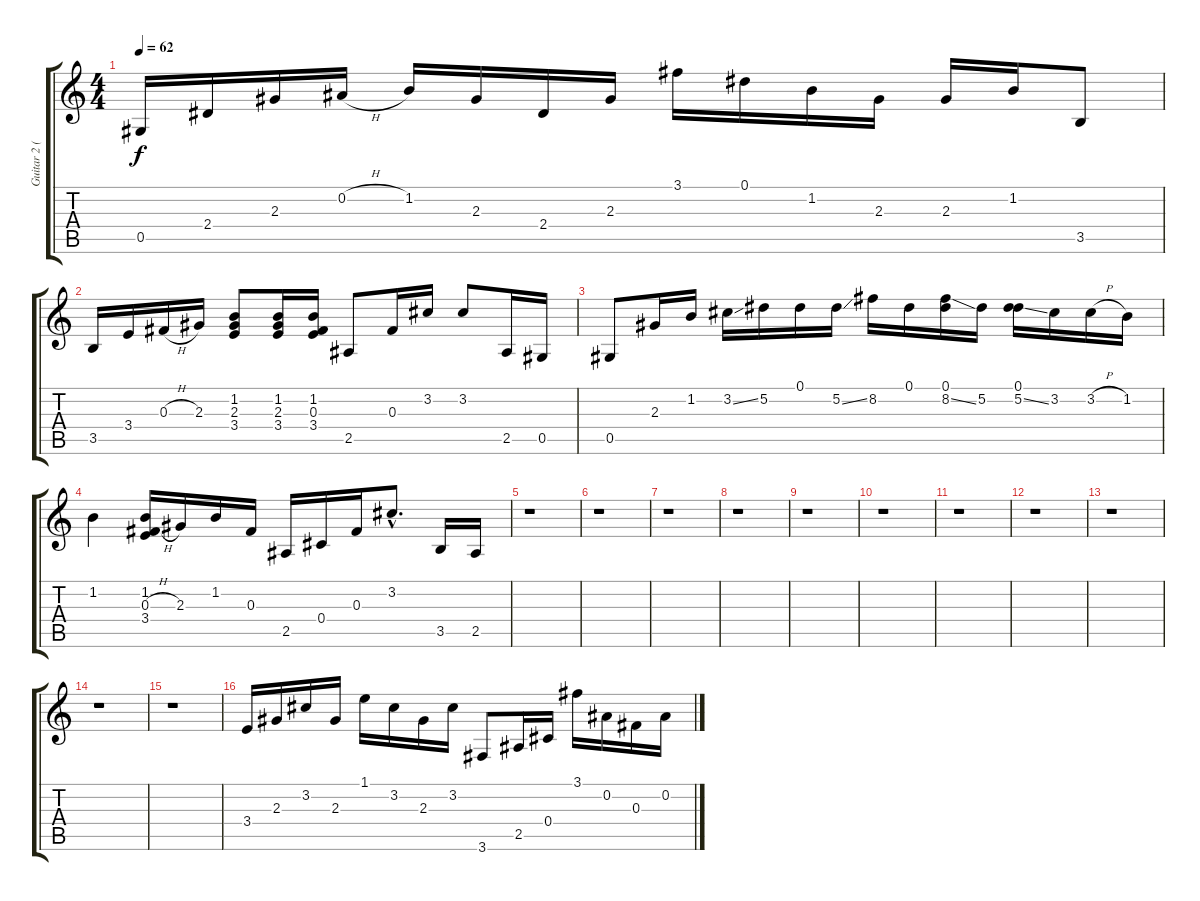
\track ("Guitar 2 ( Acoustic )" "Guitar 2 (") {instrument acousticguitarsteel}
\staff {score tabs}
\tuning (Eb4 Bb3 Gb3 Db3 Ab2 Eb2) {hide}
\ts (4 4)
\tempo 62
\clef g2
\ks c
0.5.16{dy f} 2.4.16 2.3.16 0.2{h}.16 1.2.16 2.3.16 2.4.16 2.3.16 3.1.16 0.1.16 1.2.16 2.3.16 2.3.16 1.2.16 3.5.8 |
3.5.16 3.4.16 0.3{h}.16 2.3.16 (1.2 2.3 3.4).8 (1.2 2.3 3.4).16 (1.2 0.3 3.4).16 2.5.8 0.3.16 3.2.16 3.2.8 2.5.16 0.5.16 |
0.5.8 2.3.16 1.2.16 3.2{ss}.16 5.2.16 0.1.16 5.2{ss}.16 8.2.16 0.1.16 (0.1 8.2{ss}).16 5.2.16 (0.1 5.2{ss}).16 3.2.16 3.2{h}.16 1.2.16 |
1.2.4 (1.2 0.3{h} 3.4).16 2.3.16 1.2.16 0.3.16 2.5.16 0.4.16 0.3.16 3.2{hac}.8{d} 3.5.16 2.5.16 |
r.1 |
r.1 |
r.1 |
r.1 |
r.1 |
r.1 |
r.1 |
r.1 |
r.1 |
r.1 |
r.1 |
3.4.16 2.3.16 3.2.16 2.3.16 1.1.16 3.2.16 2.3.16 3.2.16 3.6.8 2.5.16 0.4.16 3.1.16 0.2.16 0.3.16 0.2.16
